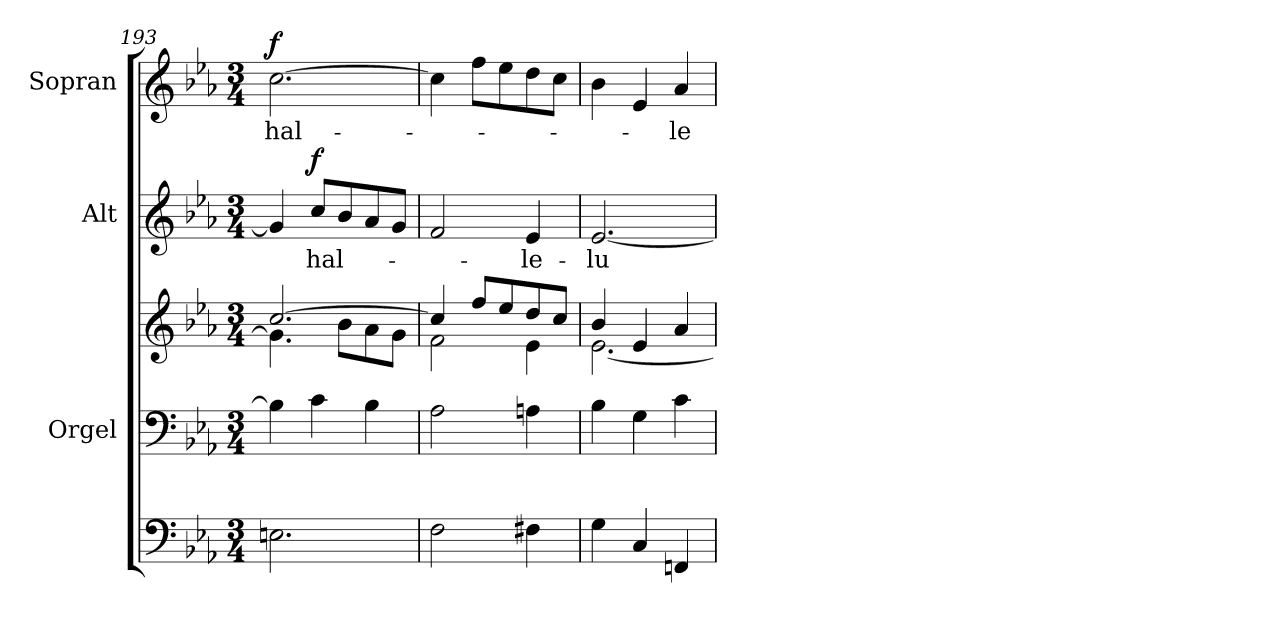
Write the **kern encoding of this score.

**kern	**kern	**kern	**kern	**text	**dynam	**kern	**text	**dynam
*part4	*part3	*part3	*part2	*part2	*part2	*part1	*part1	*part1
*staff5	*staff4	*staff3	*staff2	*staff2	*staff2	*staff1	*staff1	*staff1
*	*I"Orgel	*	*I"Alt	*	*	*I"Sopran	*	*
*	*I'Org.	*	*I'A.	*	*	*I'S.	*	*
*clefF4	*clefF4	*clefG2	*clefG2	*	*	*clefG2	*	*
*k[b-e-a-]	*k[b-e-a-]	*k[b-e-a-]	*k[b-e-a-]	*	*	*k[b-e-a-]	*	*
*E-:	*E-:	*E-:	*E-:	*	*	*E-:	*	*
*M3/4	*M3/4	*M3/4	*M3/4	*	*	*M3/4	*	*
=193	=193	=193	=193	=193	=193	=193	=193	=193
*	*	*^	*	*	*	*	*	*
!	!	!	!	!	!	!	!	!LO:LY:b	!LO:DY:a
2.En\	4B-\]	[>2.cc/	4.g\]	4g/]	.	.	[2.cc\	hal-	f
!	!	!	!	!	!LO:LY:b	!LO:DY:a	!	!	!
.	4c\	.	.	8cc/L	hal-	f	.	.	.
.	.	.	8b-\L	8b-/	.	.	.	.	.
.	4B-\	.	8a-\	8a-/	.	.	.	.	.
.	.	.	8g\J	8g/J	.	.	.	.	.
=194	=194	=194	=194	=194	=194	=194	=194	=194	=194
2F\	2A-\	4cc/]	2f\	2f/	.	.	4cc\]	.	.
.	.	8ff/L	.	.	.	.	8ff\L	.	.
.	.	8ee-/	.	.	.	.	8ee-\	.	.
!	!	!	!	!	!LO:LY:b	!	!	!	!
4F#X\	4An\	8dd/	4e-\	4e-/	-le-	.	8dd\	.	.
.	.	8cc/J	.	.	.	.	8cc\J	.	.
=195	=195	=195	=195	=195	=195	=195	=195	=195	=195
!	!	!	!	!	!LO:LY:b	!	!	!	!
4G\	4B-\	4b-/	[<2.e-\	[2.e-/	-lu-	.	4b-\	.	.
4C/	4G\	4e-/	.	.	.	.	4e-/	.	.
!	!	!	!	!	!	!	!	!LO:LY:b	!
4FFn/	4c\	4a-/	.	.	.	.	4a-/	-le-	.
*	*	*v	*v	*	*	*	*	*	*
=	=	=	=	=	=	=	=	=
*-	*-	*-	*-	*-	*-	*-	*-	*-
